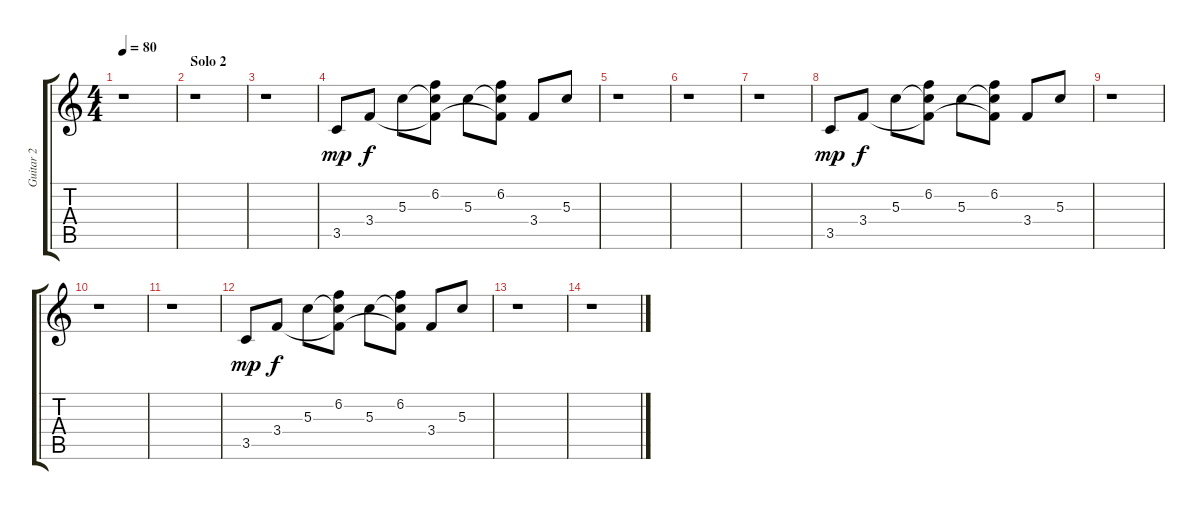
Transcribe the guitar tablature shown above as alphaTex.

\track ("Guitar 2" "Guitar 2") {instrument acousticguitarsteel}
\staff {score tabs}
\tuning (E4 B3 G3 D3 A2 E2) {hide}
\ts (4 4)
\tempo 80
\clef g2
\ks c
r.1{dy p} |
\section ("" "Solo 2")
r.1 |
r.1 |
3.5.8{dy mp} 3.4.8{dy f} 5.3.8 (6.2 5.3{t} 3.4{t}).8 5.3.8 (6.2 5.3{t} 3.4{t}).8 3.4.8 5.3.8 |
r.1 |
r.1 |
r.1 |
3.5.8{dy mp} 3.4.8{dy f} 5.3.8 (6.2 5.3{t} 3.4{t}).8 5.3.8 (6.2 5.3{t} 3.4{t}).8 3.4.8 5.3.8 |
r.1 |
r.1 |
r.1 |
3.5.8{dy mp} 3.4.8{dy f} 5.3.8 (6.2 5.3{t} 3.4{t}).8 5.3.8 (6.2 5.3{t} 3.4{t}).8 3.4.8 5.3.8 |
r.1 |
r.1
